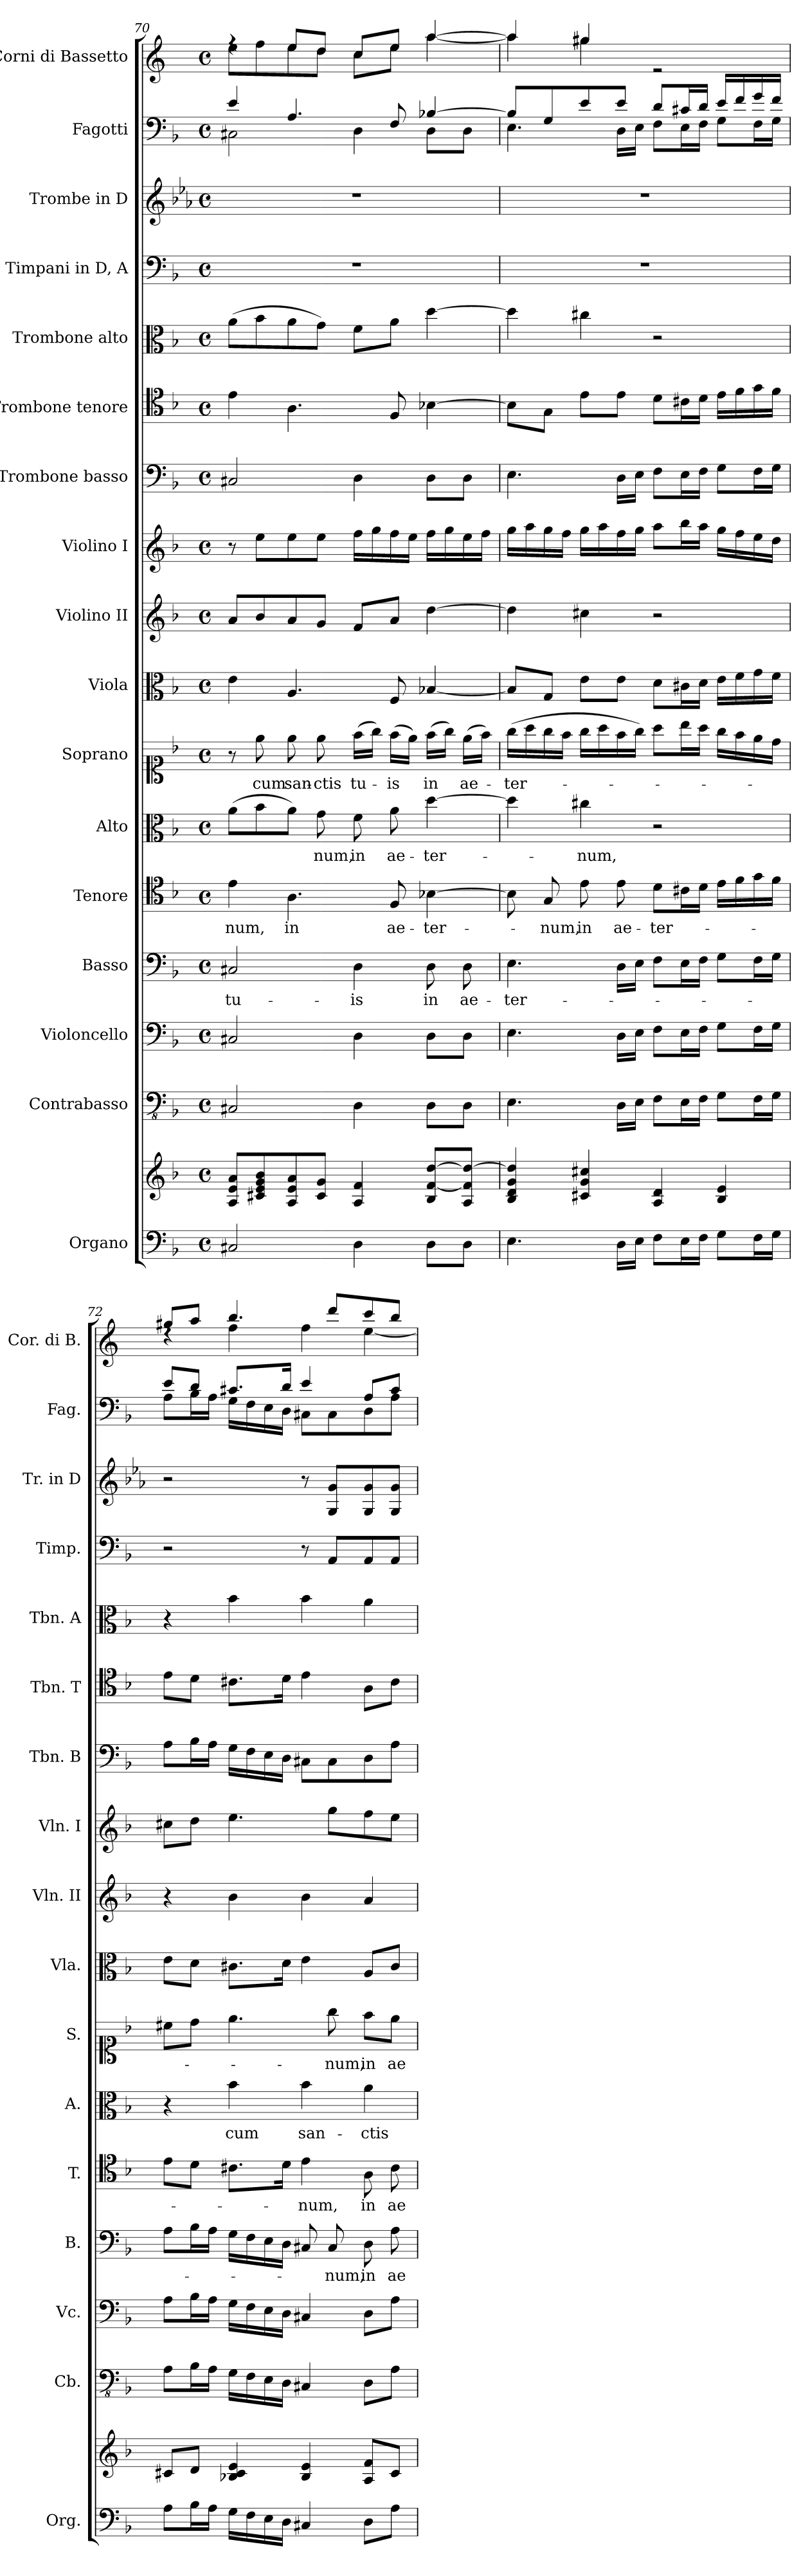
**kern	**kern	**kern	**kern	**kern	**text	**kern	**text	**kern	**text	**kern	**text	**kern	**kern	**kern	**kern	**kern	**kern	**kern	**kern	**kern	**kern
*part17	*part17	*part16	*part15	*part14	*part14	*part13	*part13	*part12	*part12	*part11	*part11	*part10	*part9	*part8	*part7	*part6	*part5	*part4	*part3	*part2	*part1
*staff18	*staff17	*staff16	*staff15	*staff14	*staff14	*staff13	*staff13	*staff12	*staff12	*staff11	*staff11	*staff10	*staff9	*staff8	*staff7	*staff6	*staff5	*staff4	*staff3	*staff2	*staff1
*I"Organo	*	*I"Contrabasso	*I"Violoncello	*I"Basso	*	*I"Tenore	*	*I"Alto	*	*I"Soprano	*	*I"Viola	*I"Violino II	*I"Violino I	*I"Trombone basso	*I"Trombone tenore	*I"Trombone alto	*I"Timpani in D, A	*I"Trombe in D	*I"Fagotti	*I"Corni di Bassetto
*I'Org.	*	*I'Cb.	*I'Vc.	*I'B.	*	*I'T.	*	*I'A.	*	*I'S.	*	*I'Vla.	*I'Vln. II	*I'Vln. I	*I'Tbn. B	*I'Tbn. T	*I'Tbn. A	*I'Timp.	*I'Tr. in D	*I'Fag.	*I'Cor. di B.
*clefF4	*clefG2	*clefFv4	*clefF4	*clefF4	*	*clefC4	*	*clefC3	*	*clefC1	*	*clefC3	*clefG2	*clefG2	*clefF4	*clefC4	*clefC3	*clefF4	*clefG2	*clefF4	*clefG2
*	*	*	*	*	*	*	*	*	*	*	*	*	*	*	*	*	*	*	*ITrd-1c-2	*	*ITrd4c7
*k[b-]	*k[b-]	*k[b-]	*k[b-]	*k[b-]	*	*k[b-]	*	*k[b-]	*	*k[b-]	*	*k[b-]	*k[b-]	*k[b-]	*k[b-]	*k[b-]	*k[b-]	*k[b-]	*k[b-]	*k[b-]	*k[b-]
*M4/4	*M4/4	*M4/4	*M4/4	*M4/4	*	*M4/4	*	*M4/4	*	*M4/4	*	*M4/4	*M4/4	*M4/4	*M4/4	*M4/4	*M4/4	*M4/4	*M4/4	*M4/4	*M4/4
*met(c)	*met(c)	*met(c)	*met(c)	*met(c)	*	*met(c)	*	*met(c)	*	*met(c)	*	*met(c)	*met(c)	*met(c)	*met(c)	*met(c)	*met(c)	*met(c)	*met(c)	*met(c)	*met(c)
=70	=70	=70	=70	=70	=70	=70	=70	=70	=70	=70	=70	=70	=70	=70	=70	=70	=70	=70	=70	=70	=70
!	!	!	!	!	!LO:LY:b	!	!LO:LY:b	!	!	!	!	!	!	!	!	!	!	!	!	!	!
*	*	*	*	*	*	*	*	*	*	*	*	*	*	*	*	*	*	*	*	*^	*^
2C#X/	8A/ 8e/ 8a/L	2CC#X/	2C#X/	2C#X/	-tu-	4e\	-num,	(>8a\L	.	8r	.	4e\	8a/L	8r	2C#X/	4e\	(>8a\L	1r	1r	4e/	2C#X\	4rff	8a\L
!	!	!	!	!	!	!	!	!	!	!	!LO:LY:b	!	!	!	!	!	!	!	!	!	!	!	!
.	8c#X/ 8e/ 8g/ 8b-/	.	.	.	.	.	.	8b-\	.	8ee\	cum	.	8b-/	8ee\L	.	.	8b-\	.	.	.	.	.	8b-\
!	!	!	!	!	!	!	!LO:LY:b	!	!	!	!LO:LY:b	!	!	!	!	!	!	!	!	!	!	!	!
.	8A/ 8e/ 8a/	.	.	.	.	4.A\	in	8a\J)	.	8ee\	san-	4.A/	8a/	8ee\	.	4.A\	8a\	.	.	4.A/	.	8a/L	8a\
!	!	!	!	!	!	!	!	!	!LO:LY:b	!	!LO:LY:b	!	!	!	!	!	!	!	!	!	!	!	!
.	8c#/ 8g/J	.	.	.	.	.	.	8g\	num,	8ee\	-ctis	.	8g/J	8ee\J	.	.	8g\J)	.	.	.	.	8g/J	8g\J
!	!	!	!	!	!LO:LY:b	!	!	!	!LO:LY:b	!	!LO:LY:b	!	!	!	!	!	!	!	!	!	!	!	!
4D\	4A/ 4f/	4DD\	4D\	4D\	-is	.	.	8f\	in	(>16ff\LL	tu-	.	8f/L	16ff\LL	4D\	.	8f\L	.	.	.	4D\	8f/L	8f\L
.	.	.	.	.	.	.	.	.	.	16gg\JJ)	.	.	.	16gg\	.	.	.	.	.	.	.	.	.
!	!	!	!	!	!	!	!LO:LY:b	!	!LO:LY:b	!	!LO:LY:b	!	!	!	!	!	!	!	!	!	!	!	!
.	.	.	.	.	.	8F/	ae-	8a\	ae-	(>16ff\LL	-is	8F/	8a/J	16ff\	.	8F/	8a\J	.	.	8F/	.	8a/J	8a\J
.	.	.	.	.	.	.	.	.	.	16ee\JJ)	.	.	.	16ee\JJ	.	.	.	.	.	.	.	.	.
!	!	!	!	!	!LO:LY:b	!	!LO:LY:b	!	!LO:LY:b	!	!LO:LY:b	!	!	!	!	!	!	!	!	!	!	!	!
8D\L	8B-/ [8f/ [8dd/L	8DD\L	8D\L	8D\	in	[4B-X\	-ter-	[4dd\	-ter-	(>16ff\LL	in	[4B-X/	[4dd\	16ff\LL	8D\L	[4B-X\	[4dd\	.	.	[4B-X/	8D\L	[4dd/	[4dd\
.	.	.	.	.	.	.	.	.	.	16gg\JJ)	.	.	.	16gg\	.	.	.	.	.	.	.	.	.
!	!	!	!	!	!LO:LY:b	!	!	!	!	!	!LO:LY:b	!	!	!	!	!	!	!	!	!	!	!	!
8D\J	8A/ 8f/] 8dd/_J	8DD\J	8D\J	8D\	ae-	.	.	.	.	(>16ee\LL	ae-	.	.	16ee\	8D\J	.	.	.	.	.	8D\J	.	.
.	.	.	.	.	.	.	.	.	.	16ff\JJ)	.	.	.	16ff\JJ	.	.	.	.	.	.	.	.	.
!!LO:PB:g=z	!!
=71	=71	=71	=71	=71	=71	=71	=71	=71	=71	=71	=71	=71	=71	=71	=71	=71	=71	=71	=71	=71	=71	=71	=71
!	!	!	!	!	!LO:LY:b	!	!	!	!	!	!LO:LY:b	!	!	!	!	!	!	!	!	!	!	!	!
4.E\	4B-/ 4d/ 4g/ 4dd/]	4.EE\	4.E\	4.E\	-ter-	8B-\]	.	4dd\]	.	(>16gg\LL	-ter-	8B-/L]	4dd\]	16gg\LL	4.E\	8B-\L]	4dd\]	1r	1r	8B-/L]	4.E\	4dd/]	4dd\]
.	.	.	.	.	.	.	.	.	.	16aa\	.	.	.	16aa\	.	.	.	.	.	.	.	.	.
!	!	!	!	!	!	!	!LO:LY:b	!	!	!	!	!	!	!	!	!	!	!	!	!	!	!	!
.	.	.	.	.	.	8G/	-num,	.	.	16gg\	.	8G/J	.	16gg\	.	8G\J	.	.	.	8G/	.	.	.
.	.	.	.	.	.	.	.	.	.	16ff\JJ	.	.	.	16ff\JJ	.	.	.	.	.	.	.	.	.
!	!	!	!	!	!	!	!LO:LY:b	!	!LO:LY:b	!	!	!	!	!	!	!	!	!	!	!	!	!	!
.	4c#X/ 4g/ 4cc#X/	.	.	.	.	8e\	in	4cc#X\	-num,	16gg\LL	.	8e\L	4cc#X\	16gg\LL	.	8e\L	4cc#X\	.	.	8e/	.	4cc#X/	4cc#\
.	.	.	.	.	.	.	.	.	.	16aa\	.	.	.	16aa\	.	.	.	.	.	.	.	.	.
!	!	!	!	!	!	!	!LO:LY:b	!	!	!	!	!	!	!	!	!	!	!	!	!	!	!	!
16D\LL	.	16DD\LL	16D\LL	16D\LL	.	8e\	ae-	.	.	16ff\	.	8e\J	.	16ff\	16D\LL	8e\J	.	.	.	8e/J	16D\LL	.	.
16E\JJ	.	16EE\JJ	16E\JJ	16E\JJ	.	.	.	.	.	16gg\JJ)	.	.	.	16gg\JJ	16E\JJ	.	.	.	.	.	16E\JJ	.	.
!	!	!	!	!	!	!	!LO:LY:b	!	!	!	!	!	!	!	!	!	!	!	!	!	!	!	!
8F\L	4A/ 4d/	8FF\L	8F\L	8F\L	.	8d\L	-ter-	2r	.	8aa\L	.	8d\L	2r	8aa\L	8F\L	8d\L	2r	.	.	8d/L	8F\L	2re	2ryy
16E\L	.	16EE\L	16E\L	16E\L	.	16c#X\L	.	.	.	16bb-\L	.	16c#X\L	.	16bb-\L	16E\L	16c#X\L	.	.	.	16c#X/L	16E\L	.	.
16F\JJ	.	16FF\JJ	16F\JJ	16F\JJ	.	16d\JJ	.	.	.	16aa\JJ	.	16d\JJ	.	16aa\JJ	16F\JJ	16d\JJ	.	.	.	16d/JJ	16F\JJ	.	.
8G\L	4B-/ 4e/	8GG\L	8G\L	8G\L	.	16e\LL	.	.	.	16gg\LL	.	16e\LL	.	16gg\LL	8G\L	16e\LL	.	.	.	16e/LL	8G\L	.	.
.	.	.	.	.	.	16f\	.	.	.	16ff\	.	16f\	.	16ff\	.	16f\	.	.	.	16f/	.	.	.
16F\L	.	16FF\L	16F\L	16F\L	.	16g\	.	.	.	16ee\	.	16g\	.	16ee\	16F\L	16g\	.	.	.	16g/	16F\L	.	.
16G\JJ	.	16GG\JJ	16G\JJ	16G\JJ	.	16f\JJ	.	.	.	16dd\JJ	.	16f\JJ	.	16dd\JJ	16G\JJ	16f\JJ	.	.	.	16f/JJ	16G\JJ	.	.
=72	=72	=72	=72	=72	=72	=72	=72	=72	=72	=72	=72	=72	=72	=72	=72	=72	=72	=72	=72	=72	=72	=72	=72
8A\L	8c#X/L	8AA\L	8A\L	8A\L	.	8e\L	.	4r	.	8cc#X\L	.	8e\L	4r	8cc#X\L	8A\L	8e\L	4r	2r	2r	8e/L	8A\L	8cc#X/L	4rdd
16B-\L	8d/J	16BB-\L	16B-\L	16B-\L	.	8d\J	.	.	.	8dd\J	.	8d\J	.	8dd\J	16B-\L	8d\J	.	.	.	8d/J	16B-\L	8dd/J	.
16A\JJ	.	16AA\JJ	16A\JJ	16A\JJ	.	.	.	.	.	.	.	.	.	.	16A\JJ	.	.	.	.	.	16A\JJ	.	.
!	!	!	!	!	!	!	!	!	!LO:LY:b	!	!	!	!	!	!	!	!	!	!	!	!	!	!
16G\LL	4B-X/ 4c#/ 4e/	16GG\LL	16G\LL	16G\LL	.	8.c#X\L	.	4b-\	cum	4.ee\	.	8.c#X\L	4b-\	4.ee\	16G\LL	8.c#X\L	4b-\	.	.	8.c#X/L	16G\LL	4.ee/	4b-\
16F\	.	16FF\	16F\	16F\	.	.	.	.	.	.	.	.	.	.	16F\	.	.	.	.	.	16F\	.	.
16E\	.	16EE\	16E\	16E\	.	.	.	.	.	.	.	.	.	.	16E\	.	.	.	.	.	16E\	.	.
16D\JJ	.	16DD\JJ	16D\JJ	16D\JJ	.	16d\Jk	.	.	.	.	.	16d\Jk	.	.	16D\JJ	16d\Jk	.	.	.	16d/Jk	16D\JJ	.	.
!	!	!	!	!	!	!	!LO:LY:b	!	!LO:LY:b	!	!	!	!	!	!	!	!	!	!	!	!	!	!
4C#X/	4B-/ 4e/	4CC#X/	4C#X/	8C#X/	.	4e\	-num,	4b-\	san-	.	.	4e\	4b-\	.	8C#X\L	4e\	4b-\	8r	8r	4e/	8C#X\L	.	4b-\
!	!	!	!	!	!LO:LY:b	!	!	!	!	!	!LO:LY:b	!	!	!	!	!	!	!	!	!	!	!	!
.	.	.	.	8C#/	num,	.	.	.	.	8gg\	-num,	.	.	8gg\L	8C#\	.	.	8AA/L	8A/ 8a/L	.	8C#\	8gg/L	.
!	!	!	!	!	!LO:LY:b	!	!LO:LY:b	!	!LO:LY:b	!	!LO:LY:b	!	!	!	!	!	!	!	!	!	!	!	!
8D\L	8A/ 8f/L	8DD\L	8D\L	8D\	-in	8A\	in	4a\	-ctis	8ff\L	in	8A/L	4a/	8ff\	8D\	8A\L	4a\	8AA/	8A/ 8a/	8A/L	8D\	8ff/	[4a\
!	!	!	!	!	!LO:LY:b	!	!LO:LY:b	!	!	!	!LO:LY:b	!	!	!	!	!	!	!	!	!	!	!	!
8A\J	8c#/J	8AA\J	8A\J	8A\	ae-	8c#\	ae-	.	.	8ee\J	ae-	8c#/J	.	8ee\J	8A\J	8c#\J	.	8AA/J	8A/ 8a/J	8c#/J	8A\J	8ee/J	.
*	*	*	*	*	*	*	*	*	*	*	*	*	*	*	*	*	*	*	*	*v	*v	*	*
*	*	*	*	*	*	*	*	*	*	*	*	*	*	*	*	*	*	*	*	*	*v	*v
=	=	=	=	=	=	=	=	=	=	=	=	=	=	=	=	=	=	=	=	=	=
*-	*-	*-	*-	*-	*-	*-	*-	*-	*-	*-	*-	*-	*-	*-	*-	*-	*-	*-	*-	*-	*-
